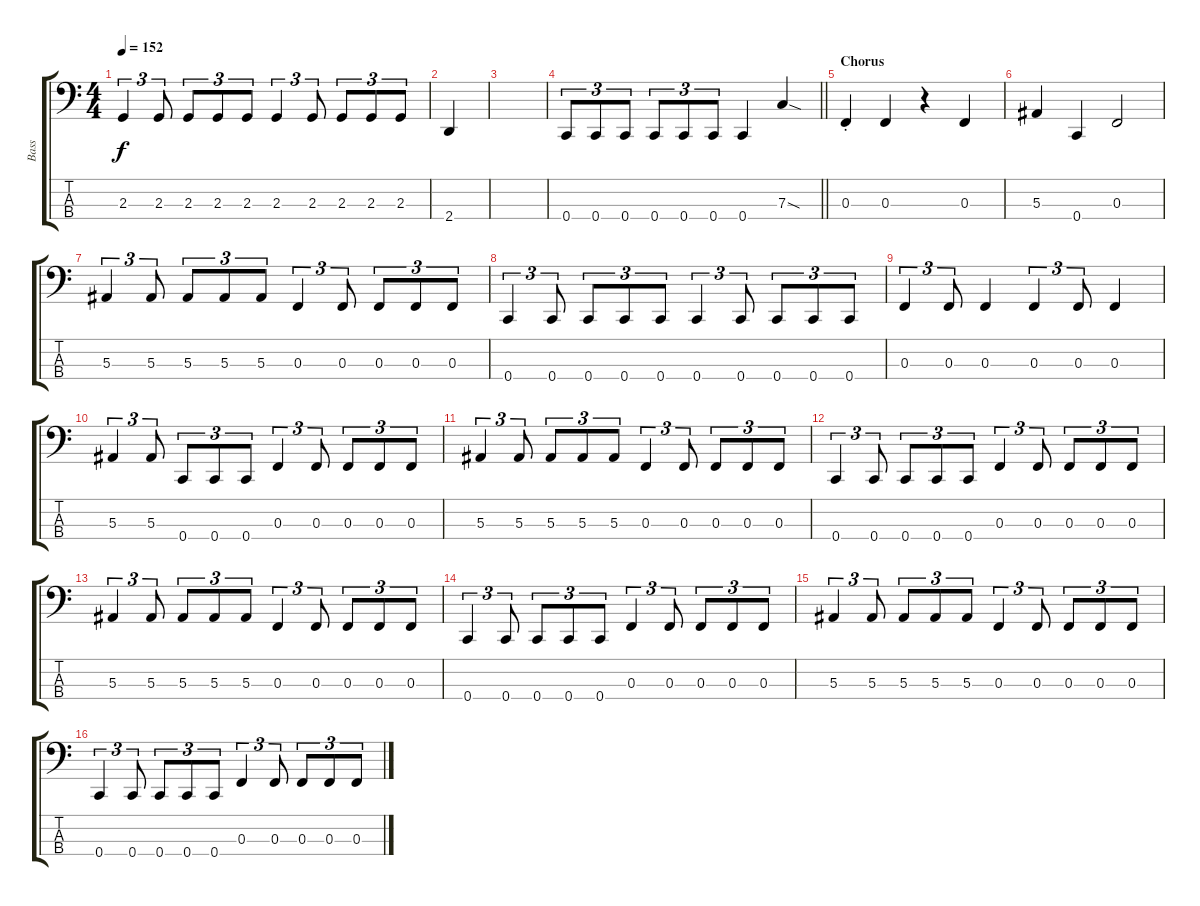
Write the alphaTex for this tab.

\track ("Bass" "Bass") {instrument electricbasspick}
\staff {score tabs}
\tuning (Eb2 Bb1 F1 C1) {hide}
\ts (4 4)
\tempo 152
\clef f4
\ks c
2.3.4{tu (3 2) dy f} 2.3.8{tu (3 2)} 2.3.8{tu (3 2)} 2.3.8{tu (3 2)} 2.3.8{tu (3 2)} 2.3.4{tu (3 2)} 2.3.8{tu (3 2)} 2.3.8{tu (3 2)} 2.3.8{tu (3 2)} 2.3.8{tu (3 2)} |
2.4.4 |
|
\barLineRight lightlight
0.4.8{tu (3 2)} 0.4.8{tu (3 2)} 0.4.8{tu (3 2)} 0.4.8{tu (3 2)} 0.4.8{tu (3 2)} 0.4.8{tu (3 2)} 0.4.4 7.3{sod}.4 |
\section ("" "Chorus")
0.3{st}.4 0.3.4 r.4 0.3.4 |
5.3.4 0.4.4 0.3.2 |
5.3.4{tu (3 2)} 5.3.8{tu (3 2)} 5.3.8{tu (3 2)} 5.3.8{tu (3 2)} 5.3.8{tu (3 2)} 0.3.4{tu (3 2)} 0.3.8{tu (3 2)} 0.3.8{tu (3 2)} 0.3.8{tu (3 2)} 0.3.8{tu (3 2)} |
0.4.4{tu (3 2)} 0.4.8{tu (3 2)} 0.4.8{tu (3 2)} 0.4.8{tu (3 2)} 0.4.8{tu (3 2)} 0.4.4{tu (3 2)} 0.4.8{tu (3 2)} 0.4.8{tu (3 2)} 0.4.8{tu (3 2)} 0.4.8{tu (3 2)} |
0.3.4{tu (3 2)} 0.3.8{tu (3 2)} 0.3.4 0.3.4{tu (3 2)} 0.3.8{tu (3 2)} 0.3.4 |
5.3.4{tu (3 2)} 5.3.8{tu (3 2)} 0.4.8{tu (3 2)} 0.4.8{tu (3 2)} 0.4.8{tu (3 2)} 0.3.4{tu (3 2)} 0.3.8{tu (3 2)} 0.3.8{tu (3 2)} 0.3.8{tu (3 2)} 0.3.8{tu (3 2)} |
5.3.4{tu (3 2)} 5.3.8{tu (3 2)} 5.3.8{tu (3 2)} 5.3.8{tu (3 2)} 5.3.8{tu (3 2)} 0.3.4{tu (3 2)} 0.3.8{tu (3 2)} 0.3.8{tu (3 2)} 0.3.8{tu (3 2)} 0.3.8{tu (3 2)} |
0.4.4{tu (3 2)} 0.4.8{tu (3 2)} 0.4.8{tu (3 2)} 0.4.8{tu (3 2)} 0.4.8{tu (3 2)} 0.3.4{tu (3 2)} 0.3.8{tu (3 2)} 0.3.8{tu (3 2)} 0.3.8{tu (3 2)} 0.3.8{tu (3 2)} |
5.3.4{tu (3 2)} 5.3.8{tu (3 2)} 5.3.8{tu (3 2)} 5.3.8{tu (3 2)} 5.3.8{tu (3 2)} 0.3.4{tu (3 2)} 0.3.8{tu (3 2)} 0.3.8{tu (3 2)} 0.3.8{tu (3 2)} 0.3.8{tu (3 2)} |
0.4.4{tu (3 2)} 0.4.8{tu (3 2)} 0.4.8{tu (3 2)} 0.4.8{tu (3 2)} 0.4.8{tu (3 2)} 0.3.4{tu (3 2)} 0.3.8{tu (3 2)} 0.3.8{tu (3 2)} 0.3.8{tu (3 2)} 0.3.8{tu (3 2)} |
5.3.4{tu (3 2)} 5.3.8{tu (3 2)} 5.3.8{tu (3 2)} 5.3.8{tu (3 2)} 5.3.8{tu (3 2)} 0.3.4{tu (3 2)} 0.3.8{tu (3 2)} 0.3.8{tu (3 2)} 0.3.8{tu (3 2)} 0.3.8{tu (3 2)} |
0.4.4{tu (3 2)} 0.4.8{tu (3 2)} 0.4.8{tu (3 2)} 0.4.8{tu (3 2)} 0.4.8{tu (3 2)} 0.3.4{tu (3 2)} 0.3.8{tu (3 2)} 0.3.8{tu (3 2)} 0.3.8{tu (3 2)} 0.3.8{tu (3 2)}
